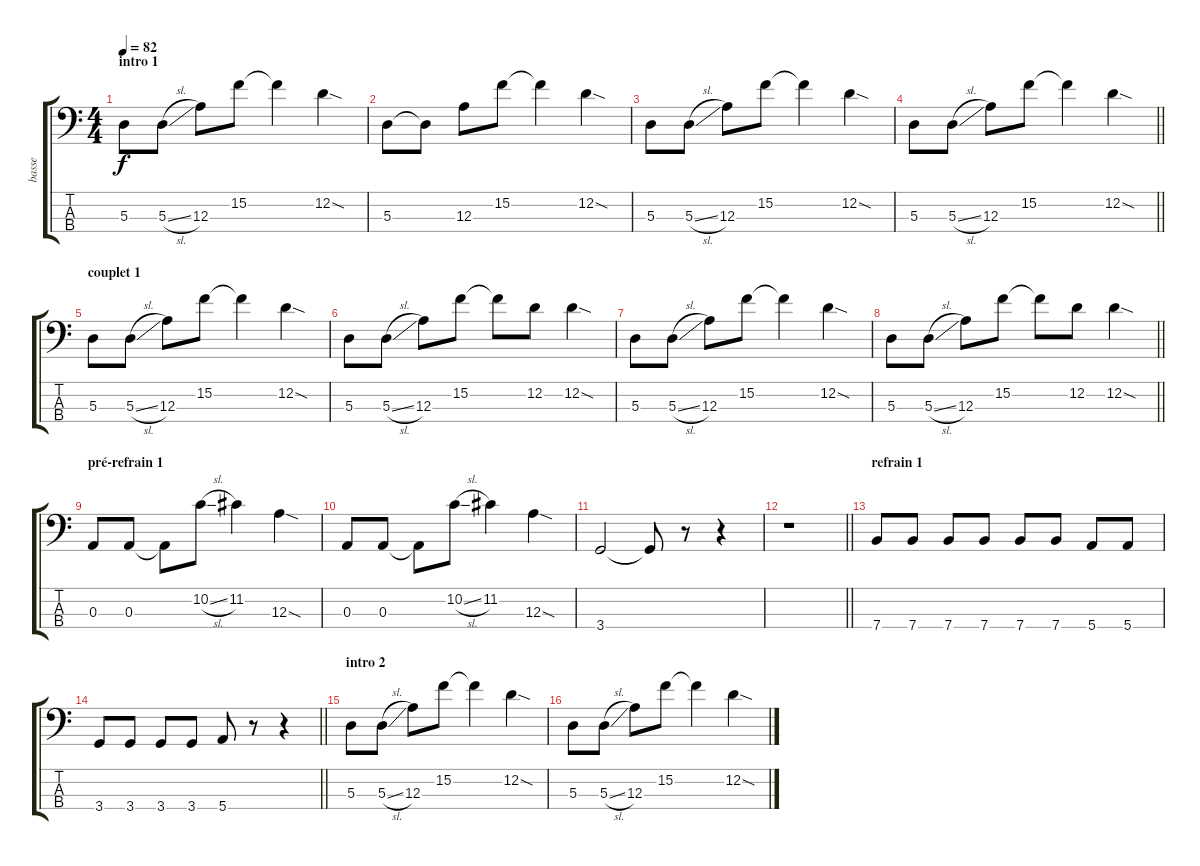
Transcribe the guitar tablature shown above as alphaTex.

\track ("basse" "basse") {instrument electricbassfinger}
\staff {score tabs}
\tuning (G2 D2 A1 E1) {hide}
\ts (4 4)
\section ("" "intro 1")
\tempo 82
\clef f4
\ks c
5.3.8{dy f instrument electricbassfinger} 5.3{sl}.8 12.3.8 15.2.8 15.2{t}.4 12.2{sod}.4 |
5.3.8 5.3{t}.8 12.3.8 15.2.8 15.2{t}.4 12.2{sod}.4 |
5.3.8 5.3{sl}.8 12.3.8 15.2.8 15.2{t}.4 12.2{sod}.4 |
\barLineRight lightlight
5.3.8 5.3{sl}.8 12.3.8 15.2.8 15.2{t}.4 12.2{sod}.4 |
\section ("" "couplet 1")
5.3.8 5.3{sl}.8 12.3.8 15.2.8 15.2{t}.4 12.2{sod}.4 |
5.3.8 5.3{sl}.8 12.3.8 15.2.8 15.2{t}.8 12.2.8 12.2{sod}.4 |
5.3.8 5.3{sl}.8 12.3.8 15.2.8 15.2{t}.4 12.2{sod}.4 |
\barLineRight lightlight
5.3.8 5.3{sl}.8 12.3.8 15.2.8 15.2{t}.8 12.2.8 12.2{sod}.4 |
\section ("" "pré-refrain 1")
0.3.8 0.3.8 0.3{t}.8 10.2{sl}.8 11.2.4 12.3{sod}.4 |
0.3.8 0.3.8 0.3{t}.8 10.2{sl}.8 11.2.4 12.3{sod}.4 |
3.4.2 3.4{t}.8 r.8 r.4 |
\barLineRight lightlight
r.1 |
\section ("" "refrain 1")
7.4.8 7.4.8 7.4.8 7.4.8 7.4.8 7.4.8 5.4.8 5.4.8 |
\barLineRight lightlight
3.4.8 3.4.8 3.4.8 3.4.8 5.4.8 r.8 r.4 |
\section ("" "intro 2")
5.3.8 5.3{sl}.8 12.3.8 15.2.8 15.2{t}.4 12.2{sod}.4 |
5.3.8 5.3{sl}.8 12.3.8 15.2.8 15.2{t}.4 12.2{sod}.4
